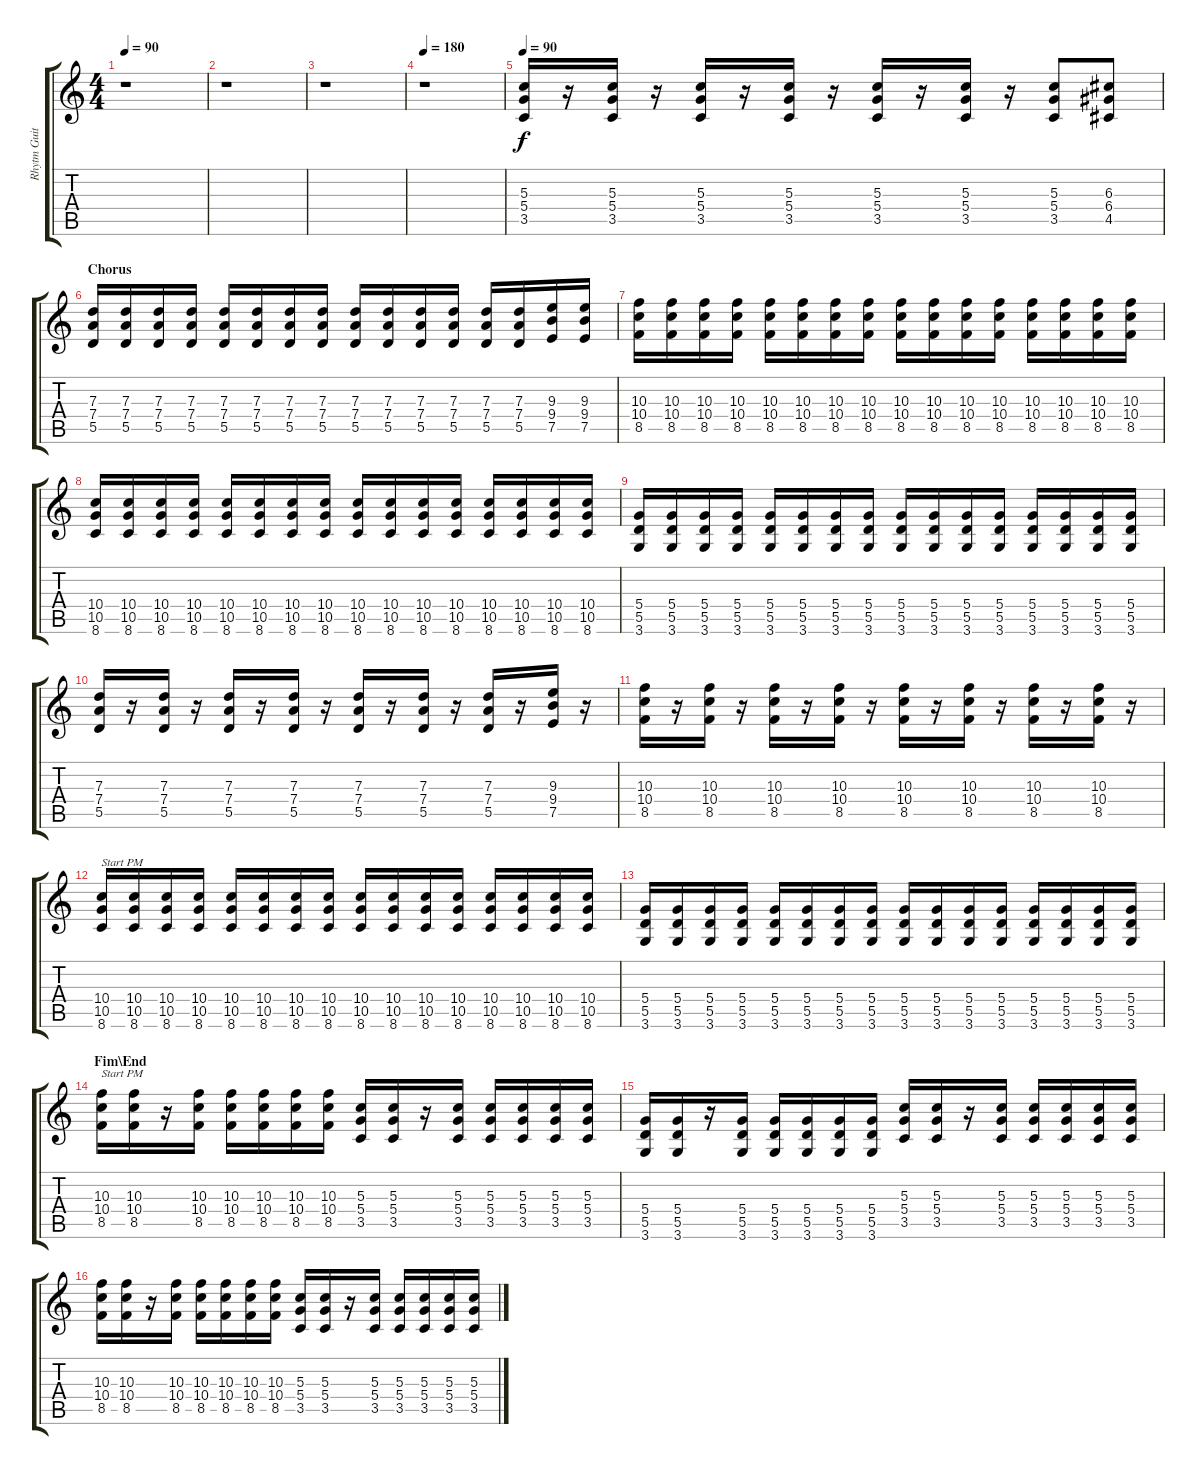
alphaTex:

\track ("Rhytm Guitar" "Rhytm Guit") {instrument distortionguitar}
\staff {score tabs}
\tuning (E4 B3 G3 D3 A2 E2) {hide}
\ts (4 4)
\tempo 90
\clef g2
\ks c
r.1{dy f} |
r.1 |
r.1 |
\tempo 180
r.1 |
\tempo 90
(5.3 5.4 3.5).16 r.16 (5.3 5.4 3.5).16 r.16 (5.3 5.4 3.5).16 r.16 (5.3 5.4 3.5).16 r.16 (5.3 5.4 3.5).16 r.16 (5.3 5.4 3.5).16 r.16 (5.3 5.4 3.5).8 (6.3 6.4 4.5).8 |
\section ("" "Chorus")
(7.3 7.4 5.5).16 (7.3 7.4 5.5).16 (7.3 7.4 5.5).16 (7.3 7.4 5.5).16 (7.3 7.4 5.5).16 (7.3 7.4 5.5).16 (7.3 7.4 5.5).16 (7.3 7.4 5.5).16 (7.3 7.4 5.5).16 (7.3 7.4 5.5).16 (7.3 7.4 5.5).16 (7.3 7.4 5.5).16 (7.3 7.4 5.5).16 (7.3 7.4 5.5).16 (9.3 9.4 7.5).16 (9.3 9.4 7.5).16 |
(10.3 10.4 8.5).16 (10.3 10.4 8.5).16 (10.3 10.4 8.5).16 (10.3 10.4 8.5).16 (10.3 10.4 8.5).16 (10.3 10.4 8.5).16 (10.3 10.4 8.5).16 (10.3 10.4 8.5).16 (10.3 10.4 8.5).16 (10.3 10.4 8.5).16 (10.3 10.4 8.5).16 (10.3 10.4 8.5).16 (10.3 10.4 8.5).16 (10.3 10.4 8.5).16 (10.3 10.4 8.5).16 (10.3 10.4 8.5).16 |
(10.4 10.5 8.6).16 (10.4 10.5 8.6).16 (10.4 10.5 8.6).16 (10.4 10.5 8.6).16 (10.4 10.5 8.6).16 (10.4 10.5 8.6).16 (10.4 10.5 8.6).16 (10.4 10.5 8.6).16 (10.4 10.5 8.6).16 (10.4 10.5 8.6).16 (10.4 10.5 8.6).16 (10.4 10.5 8.6).16 (10.4 10.5 8.6).16 (10.4 10.5 8.6).16 (10.4 10.5 8.6).16 (10.4 10.5 8.6).16 |
(5.4 5.5 3.6).16 (5.4 5.5 3.6).16 (5.4 5.5 3.6).16 (5.4 5.5 3.6).16 (5.4 5.5 3.6).16 (5.4 5.5 3.6).16 (5.4 5.5 3.6).16 (5.4 5.5 3.6).16 (5.4 5.5 3.6).16 (5.4 5.5 3.6).16 (5.4 5.5 3.6).16 (5.4 5.5 3.6).16 (5.4 5.5 3.6).16 (5.4 5.5 3.6).16 (5.4 5.5 3.6).16 (5.4 5.5 3.6).16 |
(7.3 7.4 5.5).16 r.16 (7.3 7.4 5.5).16 r.16 (7.3 7.4 5.5).16 r.16 (7.3 7.4 5.5).16 r.16 (7.3 7.4 5.5).16 r.16 (7.3 7.4 5.5).16 r.16 (7.3 7.4 5.5).16 r.16 (9.3 9.4 7.5).16 r.16 |
(10.3 10.4 8.5).16 r.16 (10.3 10.4 8.5).16 r.16 (10.3 10.4 8.5).16 r.16 (10.3 10.4 8.5).16 r.16 (10.3 10.4 8.5).16 r.16 (10.3 10.4 8.5).16 r.16 (10.3 10.4 8.5).16 r.16 (10.3 10.4 8.5).16 r.16 |
(10.4 10.5 8.6).16{txt "Start PM "} (10.4 10.5 8.6).16 (10.4 10.5 8.6).16 (10.4 10.5 8.6).16 (10.4 10.5 8.6).16 (10.4 10.5 8.6).16 (10.4 10.5 8.6).16 (10.4 10.5 8.6).16 (10.4 10.5 8.6).16 (10.4 10.5 8.6).16 (10.4 10.5 8.6).16 (10.4 10.5 8.6).16 (10.4 10.5 8.6).16 (10.4 10.5 8.6).16 (10.4 10.5 8.6).16 (10.4 10.5 8.6).16 |
(5.4 5.5 3.6).16 (5.4 5.5 3.6).16 (5.4 5.5 3.6).16 (5.4 5.5 3.6).16 (5.4 5.5 3.6).16 (5.4 5.5 3.6).16 (5.4 5.5 3.6).16 (5.4 5.5 3.6).16 (5.4 5.5 3.6).16 (5.4 5.5 3.6).16 (5.4 5.5 3.6).16 (5.4 5.5 3.6).16 (5.4 5.5 3.6).16 (5.4 5.5 3.6).16 (5.4 5.5 3.6).16 (5.4 5.5 3.6).16 |
\section ("" "Fim\\End")
(10.3 10.4 8.5).16{txt "Start PM" volume 8} (10.3 10.4 8.5).16 r.16 (10.3 10.4 8.5).16 (10.3 10.4 8.5).16 (10.3 10.4 8.5).16 (10.3 10.4 8.5).16 (10.3 10.4 8.5).16 (5.3 5.4 3.5).16 (5.3 5.4 3.5).16 r.16 (5.3 5.4 3.5).16 (5.3 5.4 3.5).16 (5.3 5.4 3.5).16 (5.3 5.4 3.5).16 (5.3 5.4 3.5).16 |
(5.4 5.5 3.6).16 (5.4 5.5 3.6).16 r.16 (5.4 5.5 3.6).16 (5.4 5.5 3.6).16 (5.4 5.5 3.6).16 (5.4 5.5 3.6).16 (5.4 5.5 3.6).16 (5.3 5.4 3.5).16 (5.3 5.4 3.5).16 r.16 (5.3 5.4 3.5).16 (5.3 5.4 3.5).16 (5.3 5.4 3.5).16 (5.3 5.4 3.5).16 (5.3 5.4 3.5).16 |
(10.3 10.4 8.5).16 (10.3 10.4 8.5).16 r.16 (10.3 10.4 8.5).16 (10.3 10.4 8.5).16 (10.3 10.4 8.5).16 (10.3 10.4 8.5).16 (10.3 10.4 8.5).16 (5.3 5.4 3.5).16 (5.3 5.4 3.5).16 r.16 (5.3 5.4 3.5).16 (5.3 5.4 3.5).16 (5.3 5.4 3.5).16 (5.3 5.4 3.5).16 (5.3 5.4 3.5).16
